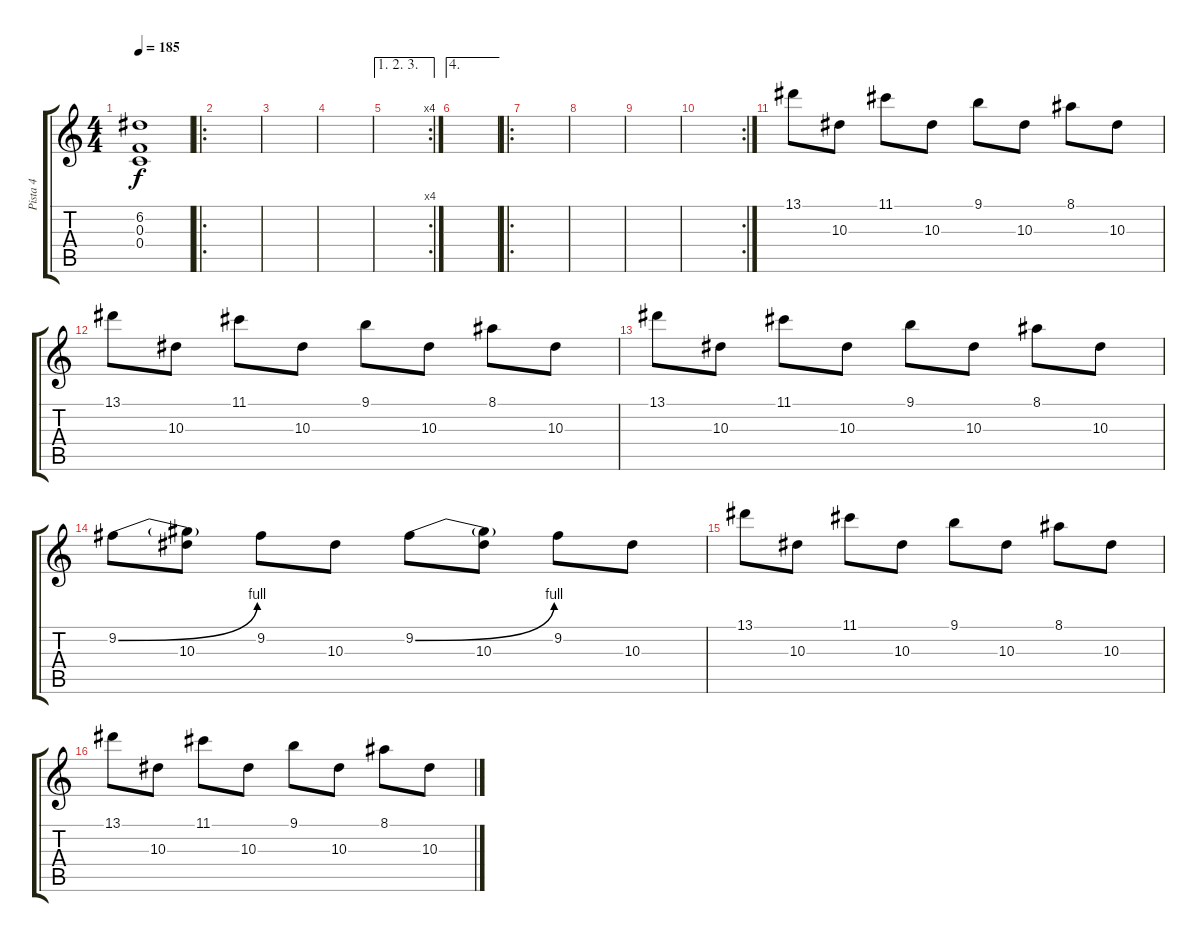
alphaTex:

\track ("Pista 4" "Pista 4") {instrument distortionguitar}
\staff {score tabs}
\tuning (D4 A3 F3 C3 G2 D2) {hide}
\ts (4 4)
\tempo 185
\clef g2
\ks c
(6.2{t} 0.3 0.4).1{dy f} |
\ro
|
|
|
\ae (1 2 3)
\rc 4
|
\ae 4
|
\ro
|
|
|
\rc 2
|
13.1.8 10.3.8 11.1.8 10.3.8 9.1.8 10.3.8 8.1.8 10.3.8 |
13.1.8 10.3.8 11.1.8 10.3.8 9.1.8 10.3.8 8.1.8 10.3.8 |
13.1.8 10.3.8 11.1.8 10.3.8 9.1.8 10.3.8 8.1.8 10.3.8 |
9.2{be (bend 0 0 60 4)}.8 (9.2{t} 10.3).8 9.2.8 10.3.8 9.2{be (bend 0 0 60 4)}.8 (9.2{t} 10.3).8 9.2.8 10.3.8 |
13.1.8 10.3.8 11.1.8 10.3.8 9.1.8 10.3.8 8.1.8 10.3.8 |
13.1.8 10.3.8 11.1.8 10.3.8 9.1.8 10.3.8 8.1.8 10.3.8
